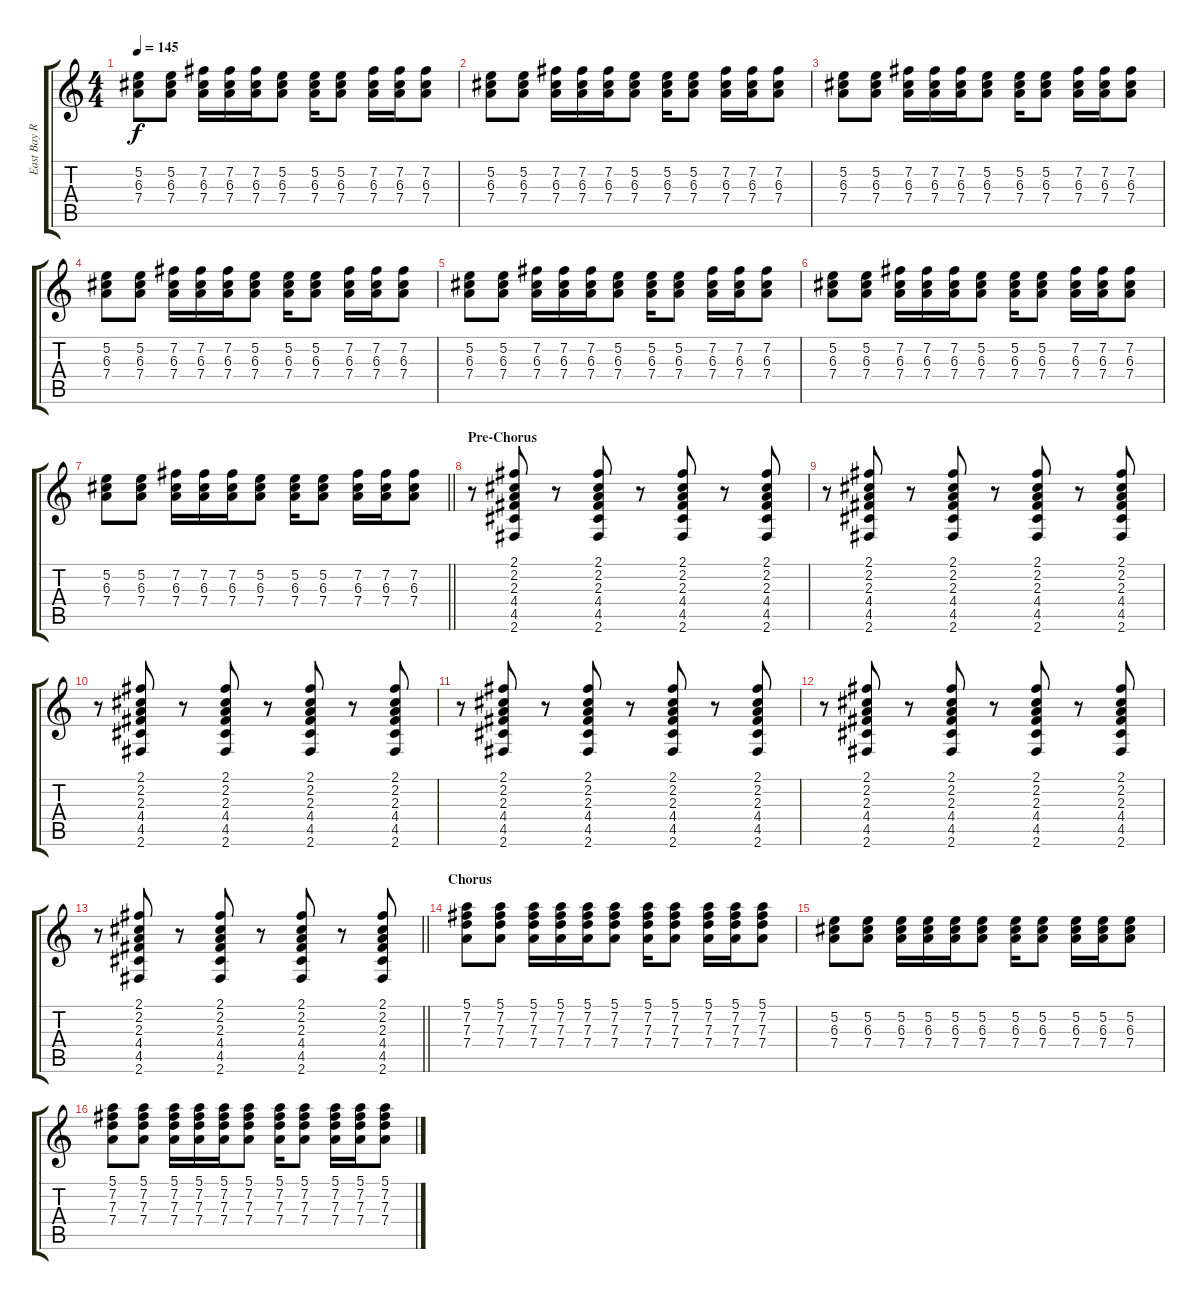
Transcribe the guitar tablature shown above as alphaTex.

\track ("East Bay Ray" "East Bay R") {instrument overdrivenguitar}
\staff {score tabs}
\tuning (E4 B3 G3 D3 A2 E2) {hide}
\ts (4 4)
\tempo 145
\clef g2
\ks c
(5.2 6.3 7.4).8{dy f} (5.2 6.3 7.4).8 (7.2 6.3 7.4).16 (7.2 6.3 7.4).16 (7.2 6.3 7.4).16 (5.2 6.3 7.4).8 (5.2 6.3 7.4).16 (5.2 6.3 7.4).8 (7.2 6.3 7.4).16 (7.2 6.3 7.4).16 (7.2 6.3 7.4).8 |
(5.2 6.3 7.4).8 (5.2 6.3 7.4).8 (7.2 6.3 7.4).16 (7.2 6.3 7.4).16 (7.2 6.3 7.4).16 (5.2 6.3 7.4).8 (5.2 6.3 7.4).16 (5.2 6.3 7.4).8 (7.2 6.3 7.4).16 (7.2 6.3 7.4).16 (7.2 6.3 7.4).8 |
(5.2 6.3 7.4).8 (5.2 6.3 7.4).8 (7.2 6.3 7.4).16 (7.2 6.3 7.4).16 (7.2 6.3 7.4).16 (5.2 6.3 7.4).8 (5.2 6.3 7.4).16 (5.2 6.3 7.4).8 (7.2 6.3 7.4).16 (7.2 6.3 7.4).16 (7.2 6.3 7.4).8 |
(5.2 6.3 7.4).8 (5.2 6.3 7.4).8 (7.2 6.3 7.4).16 (7.2 6.3 7.4).16 (7.2 6.3 7.4).16 (5.2 6.3 7.4).8 (5.2 6.3 7.4).16 (5.2 6.3 7.4).8 (7.2 6.3 7.4).16 (7.2 6.3 7.4).16 (7.2 6.3 7.4).8 |
(5.2 6.3 7.4).8 (5.2 6.3 7.4).8 (7.2 6.3 7.4).16 (7.2 6.3 7.4).16 (7.2 6.3 7.4).16 (5.2 6.3 7.4).8 (5.2 6.3 7.4).16 (5.2 6.3 7.4).8 (7.2 6.3 7.4).16 (7.2 6.3 7.4).16 (7.2 6.3 7.4).8 |
(5.2 6.3 7.4).8 (5.2 6.3 7.4).8 (7.2 6.3 7.4).16 (7.2 6.3 7.4).16 (7.2 6.3 7.4).16 (5.2 6.3 7.4).8 (5.2 6.3 7.4).16 (5.2 6.3 7.4).8 (7.2 6.3 7.4).16 (7.2 6.3 7.4).16 (7.2 6.3 7.4).8 |
\barLineRight lightlight
(5.2 6.3 7.4).8 (5.2 6.3 7.4).8 (7.2 6.3 7.4).16 (7.2 6.3 7.4).16 (7.2 6.3 7.4).16 (5.2 6.3 7.4).8 (5.2 6.3 7.4).16 (5.2 6.3 7.4).8 (7.2 6.3 7.4).16 (7.2 6.3 7.4).16 (7.2 6.3 7.4).8 |
\section ("" "Pre-Chorus")
r.8 (2.1 2.2 2.3 4.4 4.5 2.6).8 r.8 (2.1 2.2 2.3 4.4 4.5 2.6).8 r.8 (2.1 2.2 2.3 4.4 4.5 2.6).8 r.8 (2.1 2.2 2.3 4.4 4.5 2.6).8 |
r.8 (2.1 2.2 2.3 4.4 4.5 2.6).8 r.8 (2.1 2.2 2.3 4.4 4.5 2.6).8 r.8 (2.1 2.2 2.3 4.4 4.5 2.6).8 r.8 (2.1 2.2 2.3 4.4 4.5 2.6).8 |
r.8 (2.1 2.2 2.3 4.4 4.5 2.6).8 r.8 (2.1 2.2 2.3 4.4 4.5 2.6).8 r.8 (2.1 2.2 2.3 4.4 4.5 2.6).8 r.8 (2.1 2.2 2.3 4.4 4.5 2.6).8 |
r.8 (2.1 2.2 2.3 4.4 4.5 2.6).8 r.8 (2.1 2.2 2.3 4.4 4.5 2.6).8 r.8 (2.1 2.2 2.3 4.4 4.5 2.6).8 r.8 (2.1 2.2 2.3 4.4 4.5 2.6).8 |
r.8 (2.1 2.2 2.3 4.4 4.5 2.6).8 r.8 (2.1 2.2 2.3 4.4 4.5 2.6).8 r.8 (2.1 2.2 2.3 4.4 4.5 2.6).8 r.8 (2.1 2.2 2.3 4.4 4.5 2.6).8 |
\barLineRight lightlight
r.8 (2.1 2.2 2.3 4.4 4.5 2.6).8 r.8 (2.1 2.2 2.3 4.4 4.5 2.6).8 r.8 (2.1 2.2 2.3 4.4 4.5 2.6).8 r.8 (2.1 2.2 2.3 4.4 4.5 2.6).8 |
\section ("" "Chorus")
(5.1 7.2 7.3 7.4).8 (5.1 7.2 7.3 7.4).8 (5.1 7.2 7.3 7.4).16 (5.1 7.2 7.3 7.4).16 (5.1 7.2 7.3 7.4).16 (5.1 7.2 7.3 7.4).8 (5.1 7.2 7.3 7.4).16 (5.1 7.2 7.3 7.4).8 (5.1 7.2 7.3 7.4).16 (5.1 7.2 7.3 7.4).16 (5.1 7.2 7.3 7.4).8 |
(5.2 6.3 7.4).8 (5.2 6.3 7.4).8 (5.2 6.3 7.4).16 (5.2 6.3 7.4).16 (5.2 6.3 7.4).16 (5.2 6.3 7.4).8 (5.2 6.3 7.4).16 (5.2 6.3 7.4).8 (5.2 6.3 7.4).16 (5.2 6.3 7.4).16 (5.2 6.3 7.4).8 |
(5.1 7.2 7.3 7.4).8 (5.1 7.2 7.3 7.4).8 (5.1 7.2 7.3 7.4).16 (5.1 7.2 7.3 7.4).16 (5.1 7.2 7.3 7.4).16 (5.1 7.2 7.3 7.4).8 (5.1 7.2 7.3 7.4).16 (5.1 7.2 7.3 7.4).8 (5.1 7.2 7.3 7.4).16 (5.1 7.2 7.3 7.4).16 (5.1 7.2 7.3 7.4).8
